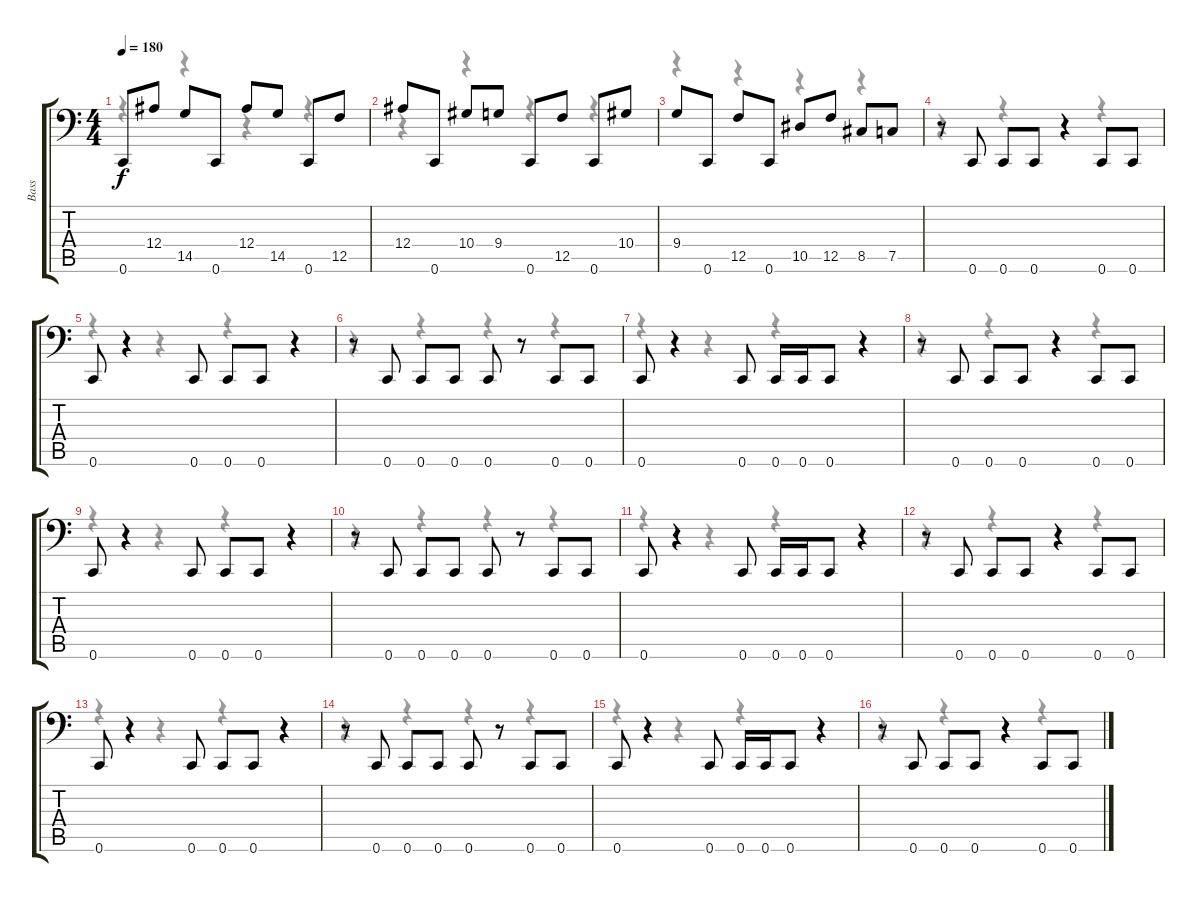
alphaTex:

\track ("Bass" "Bass") {instrument electricbassfinger}
\staff {score tabs}
\tuning (C3 G2 Eb2 Bb1 F1 C1) {hide}
\voice
\ts (4 4)
\tempo 180
\clef f4
\ks c
0.6.8{dy f} 12.4.8 14.5.8 0.6.8 12.4.8 14.5.8 0.6.8 12.5.8 |
12.4.8 0.6.8 10.4.8 9.4.8 0.6.8 12.5.8 0.6.8 10.4.8 |
9.4.8 0.6.8 12.5.8 0.6.8 10.5.8 12.5.8 8.5.8 7.5.8 |
r.8 0.6.8 0.6.8 0.6.8 r.4 0.6.8 0.6.8 |
0.6.8 r.4 0.6.8 0.6.8 0.6.8 r.4 |
r.8 0.6.8 0.6.8 0.6.8 0.6.8 r.8 0.6.8 0.6.8 |
0.6.8 r.4 0.6.8 0.6.16 0.6.16 0.6.8 r.4 |
r.8 0.6.8 0.6.8 0.6.8 r.4 0.6.8 0.6.8 |
0.6.8 r.4 0.6.8 0.6.8 0.6.8 r.4 |
r.8 0.6.8 0.6.8 0.6.8 0.6.8 r.8 0.6.8 0.6.8 |
0.6.8 r.4 0.6.8 0.6.16 0.6.16 0.6.8 r.4 |
r.8 0.6.8 0.6.8 0.6.8 r.4 0.6.8 0.6.8 |
0.6.8 r.4 0.6.8 0.6.8 0.6.8 r.4 |
r.8 0.6.8 0.6.8 0.6.8 0.6.8 r.8 0.6.8 0.6.8 |
0.6.8 r.4 0.6.8 0.6.16 0.6.16 0.6.8 r.4 |
r.8 0.6.8 0.6.8 0.6.8 r.4 0.6.8 0.6.8
\voice
\clef f4
\ottava regular
\simile none
\ks c
r.4{dy f} r.4 r.4 r.4 |
r.4 r.4 r.4 r.4 |
r.4 r.4 r.4 r.4 |
r.4 r.4 r.4 r.4 |
r.4 r.4 r.4 r.4 |
r.4 r.4 r.4 r.4 |
r.4 r.4 r.4 r.4 |
r.4 r.4 r.4 r.4 |
r.4 r.4 r.4 r.4 |
r.4 r.4 r.4 r.4 |
r.4 r.4 r.4 r.4 |
r.4 r.4 r.4 r.4 |
r.4 r.4 r.4 r.4 |
r.4 r.4 r.4 r.4 |
r.4 r.4 r.4 r.4 |
r.4 r.4 r.4 r.4
